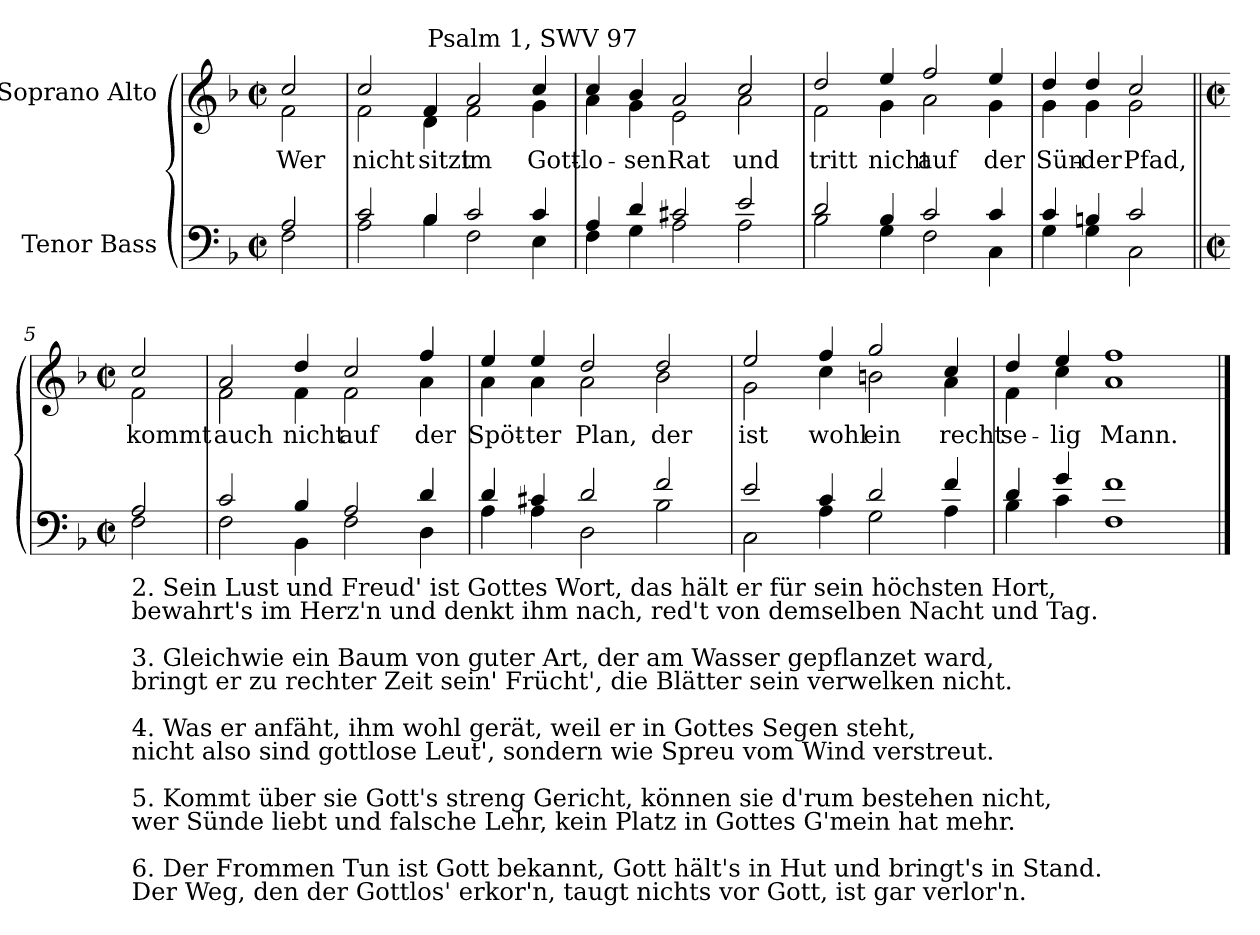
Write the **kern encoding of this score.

**kern	**kern	**text
*part2	*part1	*part1
*staff2	*staff1	*staff1
*I"Tenor Bass	*I"Soprano Alto	*
*clefF4	*clefG2	*
*k[b-]	*k[b-]	*
*F:	*F:	*
*M4/2	*M4/2	*
*met(c|)	*met(c|)	*
=	=	=
*^	*	*
!	!	!LO:TX:a:cj:t=Heinrich Schütz\n(1585-1672)	!
!	!	!LO:TX:a:cj:t=Cornelius Becker\n(1561-1604)	!
!	!	!	!LO:LY:b
*	*	*^	*
2A/	2F\	2cc/	2f\	Wer
=1	=1	=1	=1	=1
!	!	!	!	!LO:LY:b
2c/	2A\	2cc/	2f\	nicht
!	!	!	!	!LO:LY:b
4B-/	4B-\	4f/	4d\	sitzt
!	!	!	!	!LO:LY:b
2c/	2F\	2a/	2f\	im
!	!	!LO:TX:a:cj:t=Psalm 1, SWV 97	!	!
!	!	!	!	!LO:LY:b
4c/	4E\	4cc/	4g\	Gott-
=2	=2	=2	=2	=2
!	!	!	!	!LO:LY:b
4A/	4F\	4cc/	4a\	-lo-
!	!	!	!	!LO:LY:b
4d/	4G\	4b-/	4g\	-sen
!	!	!	!	!LO:LY:b
2c#X/	2A\	2a/	2e\	Rat
!	!	!	!	!LO:LY:b
2e/	2A\	2cc/	2a\	und
=3	=3	=3	=3	=3
!	!	!	!	!LO:LY:b
2d/	2B-\	2dd/	2f\	tritt
!	!	!	!	!LO:LY:b
4B-/	4G\	4ee/	4g\	nicht
!	!	!	!	!LO:LY:b
2c/	2F\	2ff/	2a\	auf
!	!	!	!	!LO:LY:b
4c/	4C\	4ee/	4g\	der
=4	=4	=4	=4	=4
!	!	!	!	!LO:LY:b
4c/	4G\	4dd/	4g\	Sün-
!	!	!	!	!LO:LY:b
4Bn/	4G\	4dd/	4g\	-der
!	!	!	!	!LO:LY:b
2c/	2C\	2cc/	2g\	Pfad,
!!LO:LB:g=z	!!
=5||	=5||	=5||	=5||	=5||
*M4/2	*	*M4/2	*	*
*met(c|)	*	*met(c|)	*	*
!LO:TX:b:t=2. Sein Lust und Freud' ist Gottes Wort, das hält er für sein höchsten Hort,\nbewahrt's im Herz'n und denkt ihm nach, red't von demselben Nacht und Tag.\n\n3. Gleichwie ein Baum von guter Art, der am Wasser gepflanzet ward,\nbringt er zu rechter Zeit sein' Frücht', die Blätter sein verwelken nicht.\n\n4. Was er anfäht, ihm wohl gerät, weil er in Gottes Segen steht,\nnicht also sind gottlose Leut', sondern wie Spreu vom Wind verstreut.\n\n5. Kommt über sie Gott's streng Gericht, können sie d'rum bestehen nicht,\nwer Sünde liebt und falsche Lehr, kein Platz in Gottes G'mein hat mehr.\n\n6. Der Frommen Tun ist Gott bekannt, Gott hält's in Hut und bringt's in Stand.\nDer Weg, den der Gottlos' erkor'n, taugt nichts vor Gott, ist gar verlor'n.	!	!	!	!
!	!	!	!	!LO:LY:b
2A/	2F\	2cc/	2f\	kommt
=6	=6	=6	=6	=6
!	!	!	!	!LO:LY:b
2c/	2F\	2a/	2f\	auch
!	!	!	!	!LO:LY:b
4B-/	4BB-\	4dd/	4f\	nicht
!	!	!	!	!LO:LY:b
2A/	2F\	2cc/	2f\	auf
!	!	!	!	!LO:LY:b
4d/	4D\	4ff/	4a\	der
=7	=7	=7	=7	=7
!	!	!	!	!LO:LY:b
4d/	4A\	4ee/	4a\	Spöt-
!	!	!	!	!LO:LY:b
4c#X/	4A\	4ee/	4a\	-ter
!	!	!	!	!LO:LY:b
2d/	2D\	2dd/	2a\	Plan,
!	!	!	!	!LO:LY:b
2f/	2B-\	2dd/	2b-\	der
=8	=8	=8	=8	=8
!	!	!	!	!LO:LY:b
2e/	2C\	2ee/	2g\	ist
!	!	!	!	!LO:LY:b
4c/	4A\	4ff/	4cc\	wohl
!	!	!	!	!LO:LY:b
2d/	2G\	2gg/	2bn\	ein
!	!	!	!	!LO:LY:b
4f/	4A\	4cc/	4a\	recht
=9	=9	=9	=9	=9
!	!	!	!	!LO:LY:b
4d/	4B-\	4dd/	4f\	se-
!	!	!	!	!LO:LY:b
4g/	4c\	4ee/	4cc\	-lig
!	!	!	!	!LO:LY:b
1f/	1F\	1ff/	1a\	Mann.
*v	*v	*	*	*
*	*v	*v	*
==	==	==
*-	*-	*-
